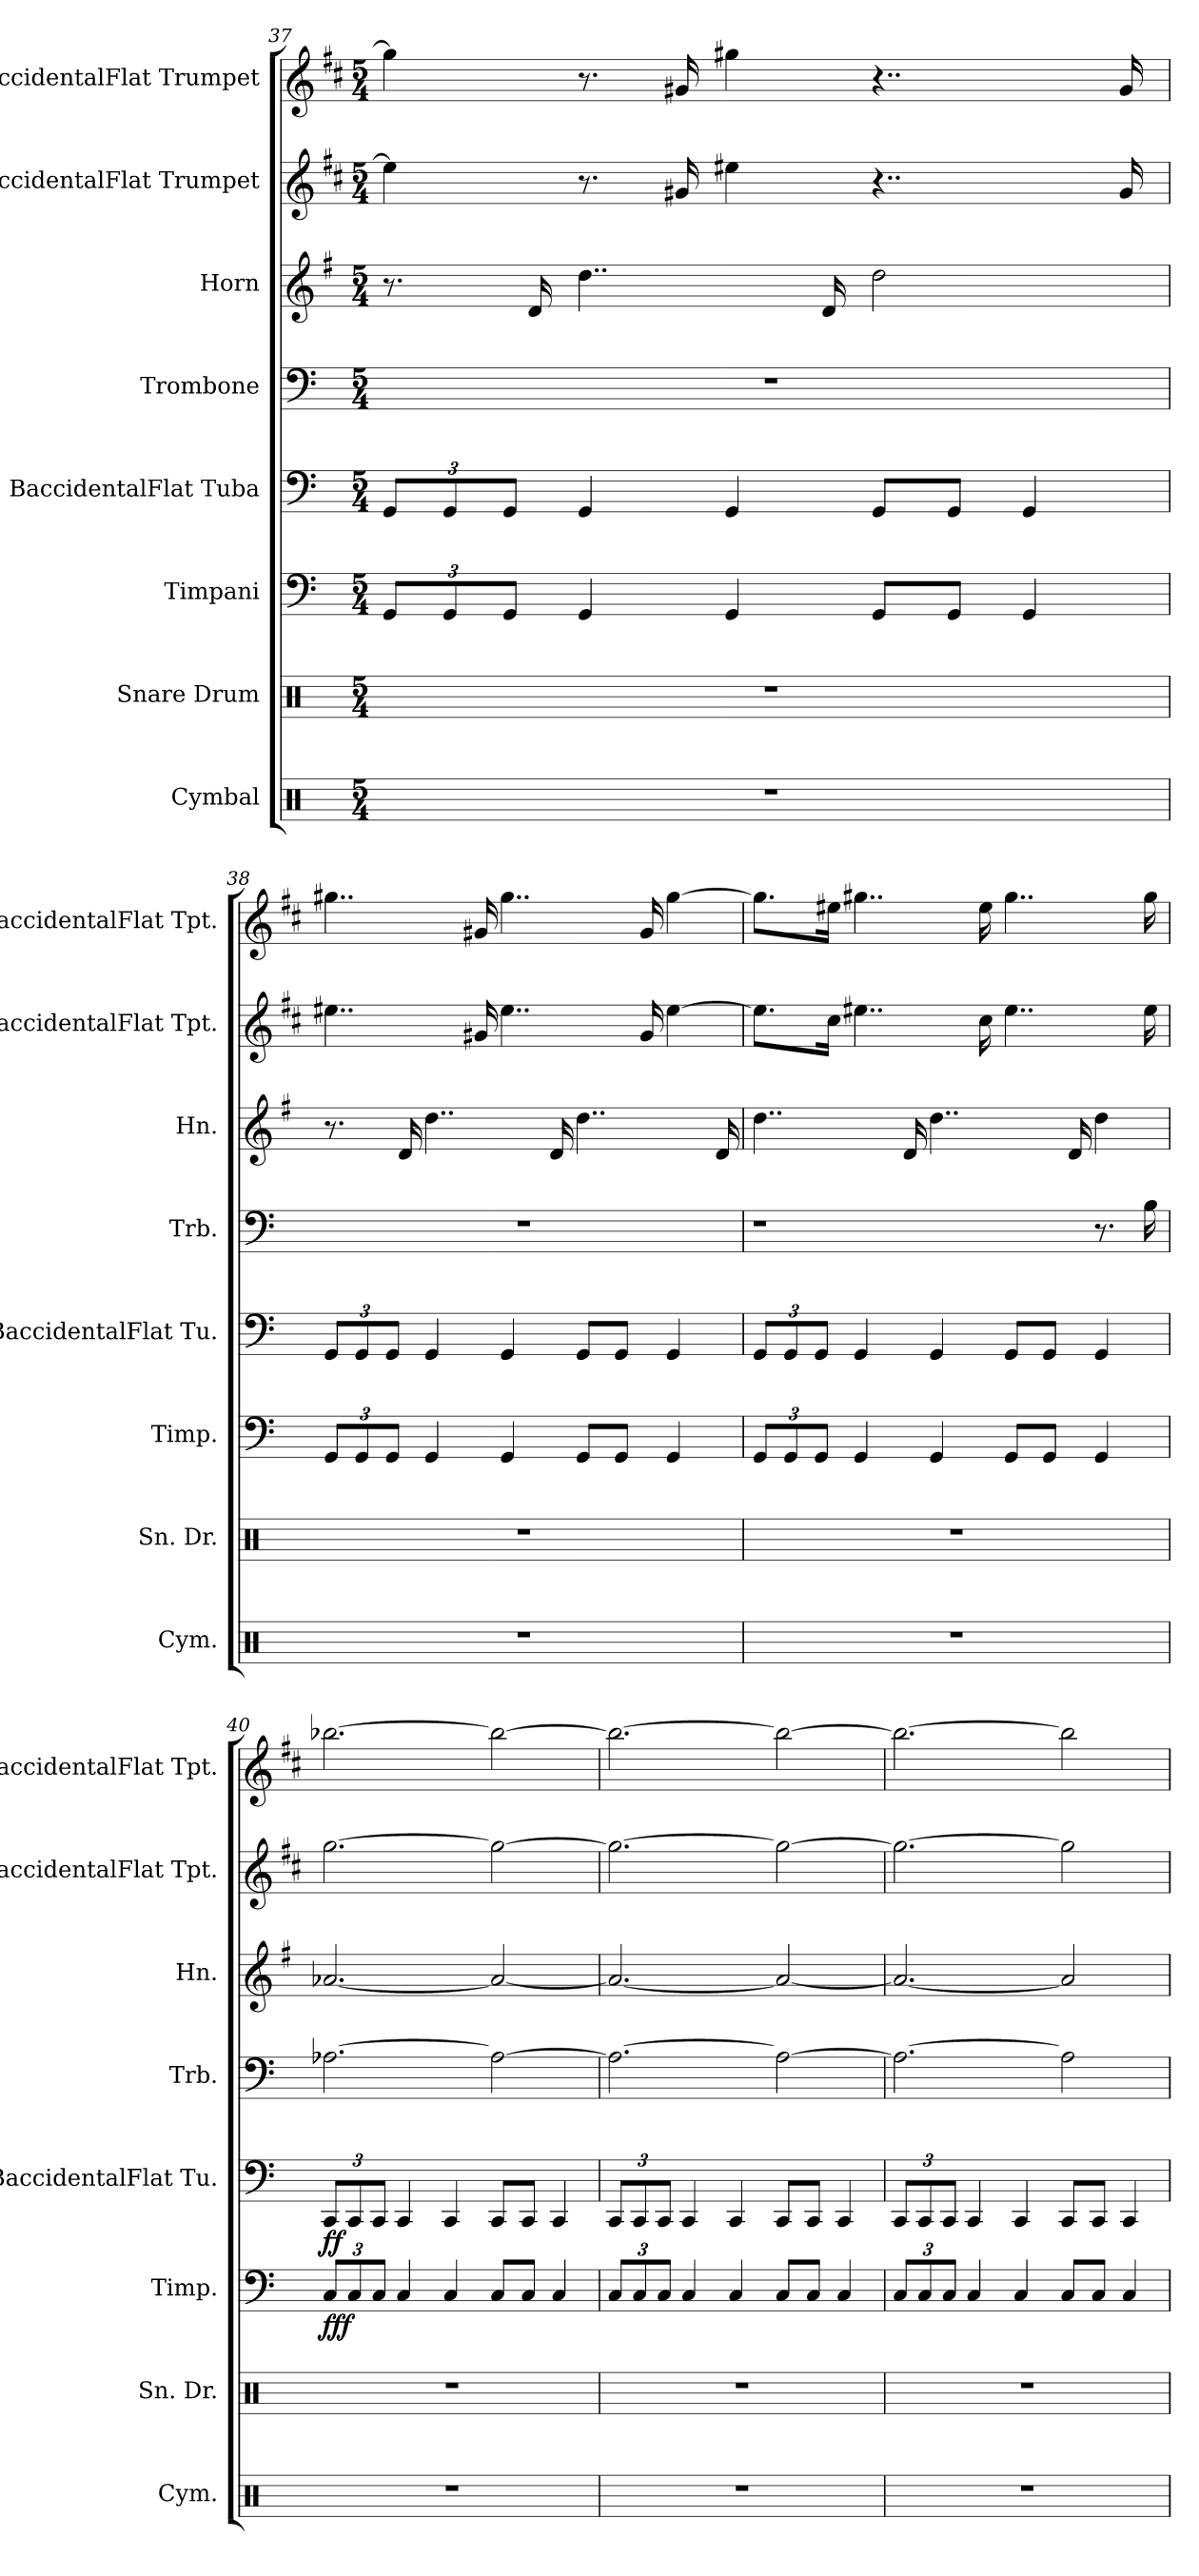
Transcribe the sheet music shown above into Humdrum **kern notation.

**kern	**kern	**kern	**dynam	**kern	**dynam	**kern	**kern	**kern	**kern
*part8	*part7	*part6	*part6	*part5	*part5	*part4	*part3	*part2	*part1
*staff8	*staff7	*staff6	*staff6	*staff5	*staff5	*staff4	*staff3	*staff2	*staff1
*I"Cymbal	*I"Snare Drum	*I"Timpani	*	*I"BaccidentalFlat Tuba	*	*I"Trombone	*I"Horn	*I"BaccidentalFlat Trumpet	*I"BaccidentalFlat Trumpet
*I'Cym.	*I'Sn. Dr.	*I'Timp.	*	*I'BaccidentalFlat Tu.	*	*I'Trb.	*I'Hn.	*I'BaccidentalFlat Tpt.	*I'BaccidentalFlat Tpt.
*clefX	*clefX	*clefF4	*	*clefF4	*	*clefF4	*clefG2	*clefG2	*clefG2
*	*	*	*	*	*	*	*ITrd4c7	*ITrd1c2	*ITrd1c2
*k[]	*k[]	*k[]	*	*k[]	*	*k[]	*k[]	*k[]	*k[]
*M5/4	*M5/4	*M5/4	*	*M5/4	*	*M5/4	*M5/4	*M5/4	*M5/4
*	*	*Xbrackettup	*	*Xbrackettup	*	*	*	*	*
=37	=37	=37	=37	=37	=37	=37	=37	=37	=37
4%5r	4%5r	12GG/L	.	12GG/L	.	4%5r	8.r	4dd#\]	4ff#\]
.	.	12GG/	.	12GG/	.	.	.	.	.
.	.	12GG/J	.	12GG/J	.	.	.	.	.
.	.	.	.	.	.	.	16G/	.	.
.	.	4GG/	.	4GG/	.	.	4..g\	8.r	8.r
.	.	.	.	.	.	.	.	16f#X/	16f#X/
.	.	4GG/	.	4GG/	.	.	.	4dd#X\	4ff#X\
.	.	.	.	.	.	.	16G/	.	.
.	.	8GG/L	.	8GG/L	.	.	2g\	4..r	4..r
.	.	8GG/J	.	8GG/J	.	.	.	.	.
.	.	4GG/	.	4GG/	.	.	.	.	.
.	.	.	.	.	.	.	.	16f#/	16f#/
=38	=38	=38	=38	=38	=38	=38	=38	=38	=38
4%5r	4%5r	12GG/L	.	12GG/L	.	4%5r	8.r	4..dd#X\	4..ff#X\
.	.	12GG/	.	12GG/	.	.	.	.	.
.	.	12GG/J	.	12GG/J	.	.	.	.	.
.	.	.	.	.	.	.	16G/	.	.
.	.	4GG/	.	4GG/	.	.	4..g\	.	.
.	.	.	.	.	.	.	.	16f#X/	16f#X/
.	.	4GG/	.	4GG/	.	.	.	4..dd#\	4..ff#\
.	.	.	.	.	.	.	16G/	.	.
.	.	8GG/L	.	8GG/L	.	.	4..g\	.	.
.	.	8GG/J	.	8GG/J	.	.	.	.	.
.	.	.	.	.	.	.	.	16f#/	16f#/
.	.	4GG/	.	4GG/	.	.	.	[4dd#\	[4ff#\
.	.	.	.	.	.	.	16G/	.	.
=39	=39	=39	=39	=39	=39	=39	=39	=39	=39
4%5r	4%5r	12GG/L	.	12GG/L	.	1r	4..g\	8.dd#\L]	8.ff#\L]
.	.	12GG/	.	12GG/	.	.	.	.	.
.	.	12GG/J	.	12GG/J	.	.	.	.	.
.	.	.	.	.	.	.	.	16b\Jk	16dd#X\Jk
.	.	4GG/	.	4GG/	.	.	.	4..dd#X\	4..ff#X\
.	.	.	.	.	.	.	16G/	.	.
.	.	4GG/	.	4GG/	.	.	4..g\	.	.
.	.	.	.	.	.	.	.	16b\	16dd#\
.	.	8GG/L	.	8GG/L	.	.	.	4..dd#\	4..ff#\
.	.	8GG/J	.	8GG/J	.	.	.	.	.
.	.	.	.	.	.	.	16G/	.	.
.	.	4GG/	.	4GG/	.	8.r	4g\	.	.
.	.	.	.	.	.	16B\	.	16dd#\	16ff#\
!!LO:LB:g=z
=40	=40	=40	=40	=40	=40	=40	=40	=40	=40
!	!	!	!LO:DY:b	!	!LO:DY:b	!	!	!	!
4%5r	4%5r	12C/L	fff	12CC/L	ff	[2.A-X\	[2.d-X/	[2.ff\	[2.aa-X\
.	.	12C/	.	12CC/	.	.	.	.	.
.	.	12C/J	.	12CC/J	.	.	.	.	.
.	.	4C/	.	4CC/	.	.	.	.	.
.	.	4C/	.	4CC/	.	.	.	.	.
.	.	8C/L	.	8CC/L	.	2A-\_	2d-/_	2ff\_	2aa-\_
.	.	8C/J	.	8CC/J	.	.	.	.	.
.	.	4C/	.	4CC/	.	.	.	.	.
=41	=41	=41	=41	=41	=41	=41	=41	=41	=41
4%5r	4%5r	12C/L	.	12CC/L	.	2.A-\_	2.d-/_	2.ff\_	2.aa-\_
.	.	12C/	.	12CC/	.	.	.	.	.
.	.	12C/J	.	12CC/J	.	.	.	.	.
.	.	4C/	.	4CC/	.	.	.	.	.
.	.	4C/	.	4CC/	.	.	.	.	.
.	.	8C/L	.	8CC/L	.	2A-\_	2d-/_	2ff\_	2aa-\_
.	.	8C/J	.	8CC/J	.	.	.	.	.
.	.	4C/	.	4CC/	.	.	.	.	.
=42	=42	=42	=42	=42	=42	=42	=42	=42	=42
4%5r	4%5r	12C/L	.	12CC/L	.	2.A-\_	2.d-/_	2.ff\_	2.aa-\_
.	.	12C/	.	12CC/	.	.	.	.	.
.	.	12C/J	.	12CC/J	.	.	.	.	.
.	.	4C/	.	4CC/	.	.	.	.	.
.	.	4C/	.	4CC/	.	.	.	.	.
.	.	8C/L	.	8CC/L	.	2A-\]	2d-/]	2ff\]	2aa-\]
.	.	8C/J	.	8CC/J	.	.	.	.	.
.	.	4C/	.	4CC/	.	.	.	.	.
=	=	=	=	=	=	=	=	=	=
*-	*-	*-	*-	*-	*-	*-	*-	*-	*-
